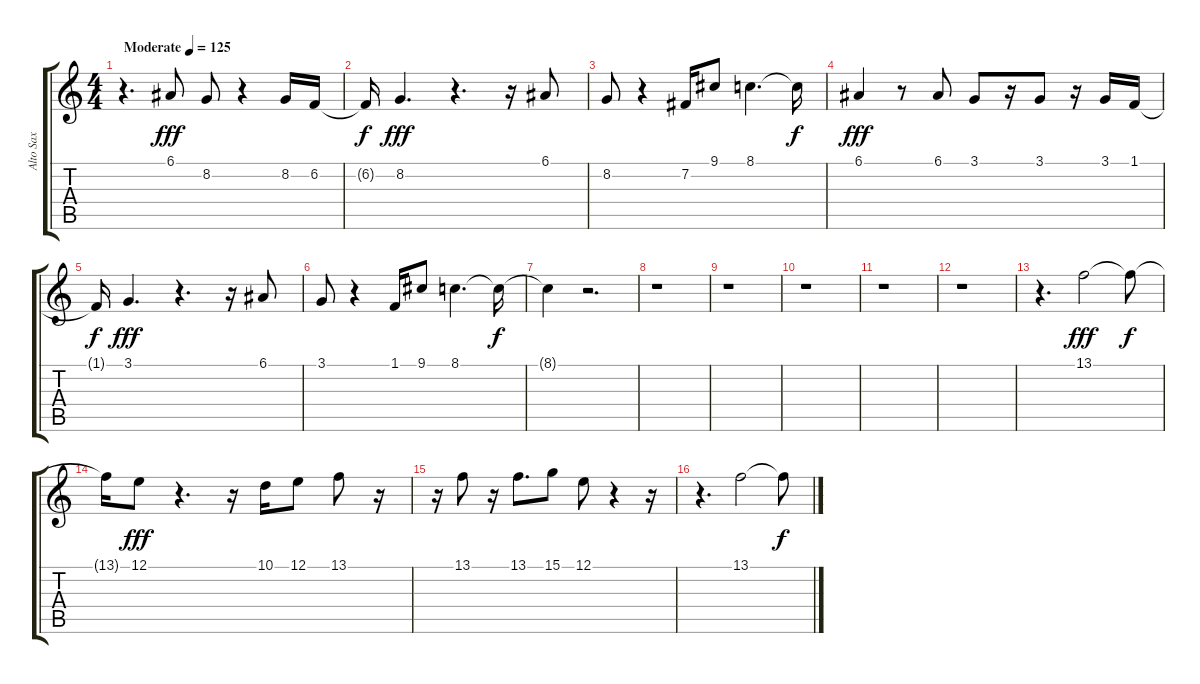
\track ("Alto Sax" "Alto Sax") {instrument sopranosax}
\staff {score tabs}
\tuning (E4 B3 G3 D3 A2 E2) {hide}
\ts (4 4)
\tempo (125 "Moderate")
\clef g2
\ks c
r.4{d dy fff instrument sopranosax} 6.1.8 8.2.8 r.4 8.2.16 6.2.16 |
6.2{t}.16{dy f} 8.2.4{d dy fff} r.4{d} r.16 6.1.8 |
8.2.8 r.4 7.2.16 9.1.8 8.1.4{d} 8.1{t}.16{dy f} |
6.1.4{dy fff} r.8 6.1.8 3.1.8 r.16 3.1.8 r.16 3.1.16 1.1.16 |
1.1{t}.16{dy f} 3.1.4{d dy fff} r.4{d} r.16 6.1.8 |
3.1.8 r.4 1.1.16 9.1.8 8.1.4{d} 8.1{t}.16{dy f} |
8.1{t}.4 r.2{d} |
r.1 |
r.1 |
r.1 |
r.1 |
r.1 |
r.4{d} 13.1.2{dy fff} 13.1{t}.8{dy f} |
13.1{t}.16 12.1.8{dy fff} r.4{d} r.16 10.1.16 12.1.8 13.1.8 r.16 |
r.16 13.1.8 r.16 13.1.8{d} 15.1.8 12.1.8 r.4 r.16 |
r.4{d} 13.1.2 13.1{t}.8{dy f}
